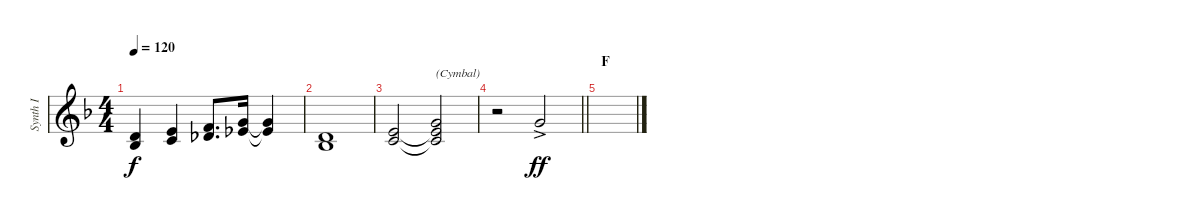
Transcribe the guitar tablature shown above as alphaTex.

\track ("Synth I" "Synth I") {instrument guitarfretnoise}
\staff {score}
\tuning (E4 B3 G3 D3 A2 E2) {hide}
\ts (4 4)
\tempo 120
\clef g2
\ks f
(3.2 3.3).4{dy f} (0.1 1.2).4 (1.1 2.2).8{d} (3.1 4.2).16 (3.1{t} 4.2{t}).4 |
(3.2 3.3).1 |
(1.2 9.3).2 (3.1 1.2{t} 9.3{t}).2{txt "(Cymbal)" instrument reversecymbal} |
\barLineRight lightlight
r.2 3.1{ac}.2{dy ff} |
\section ("" "F")
